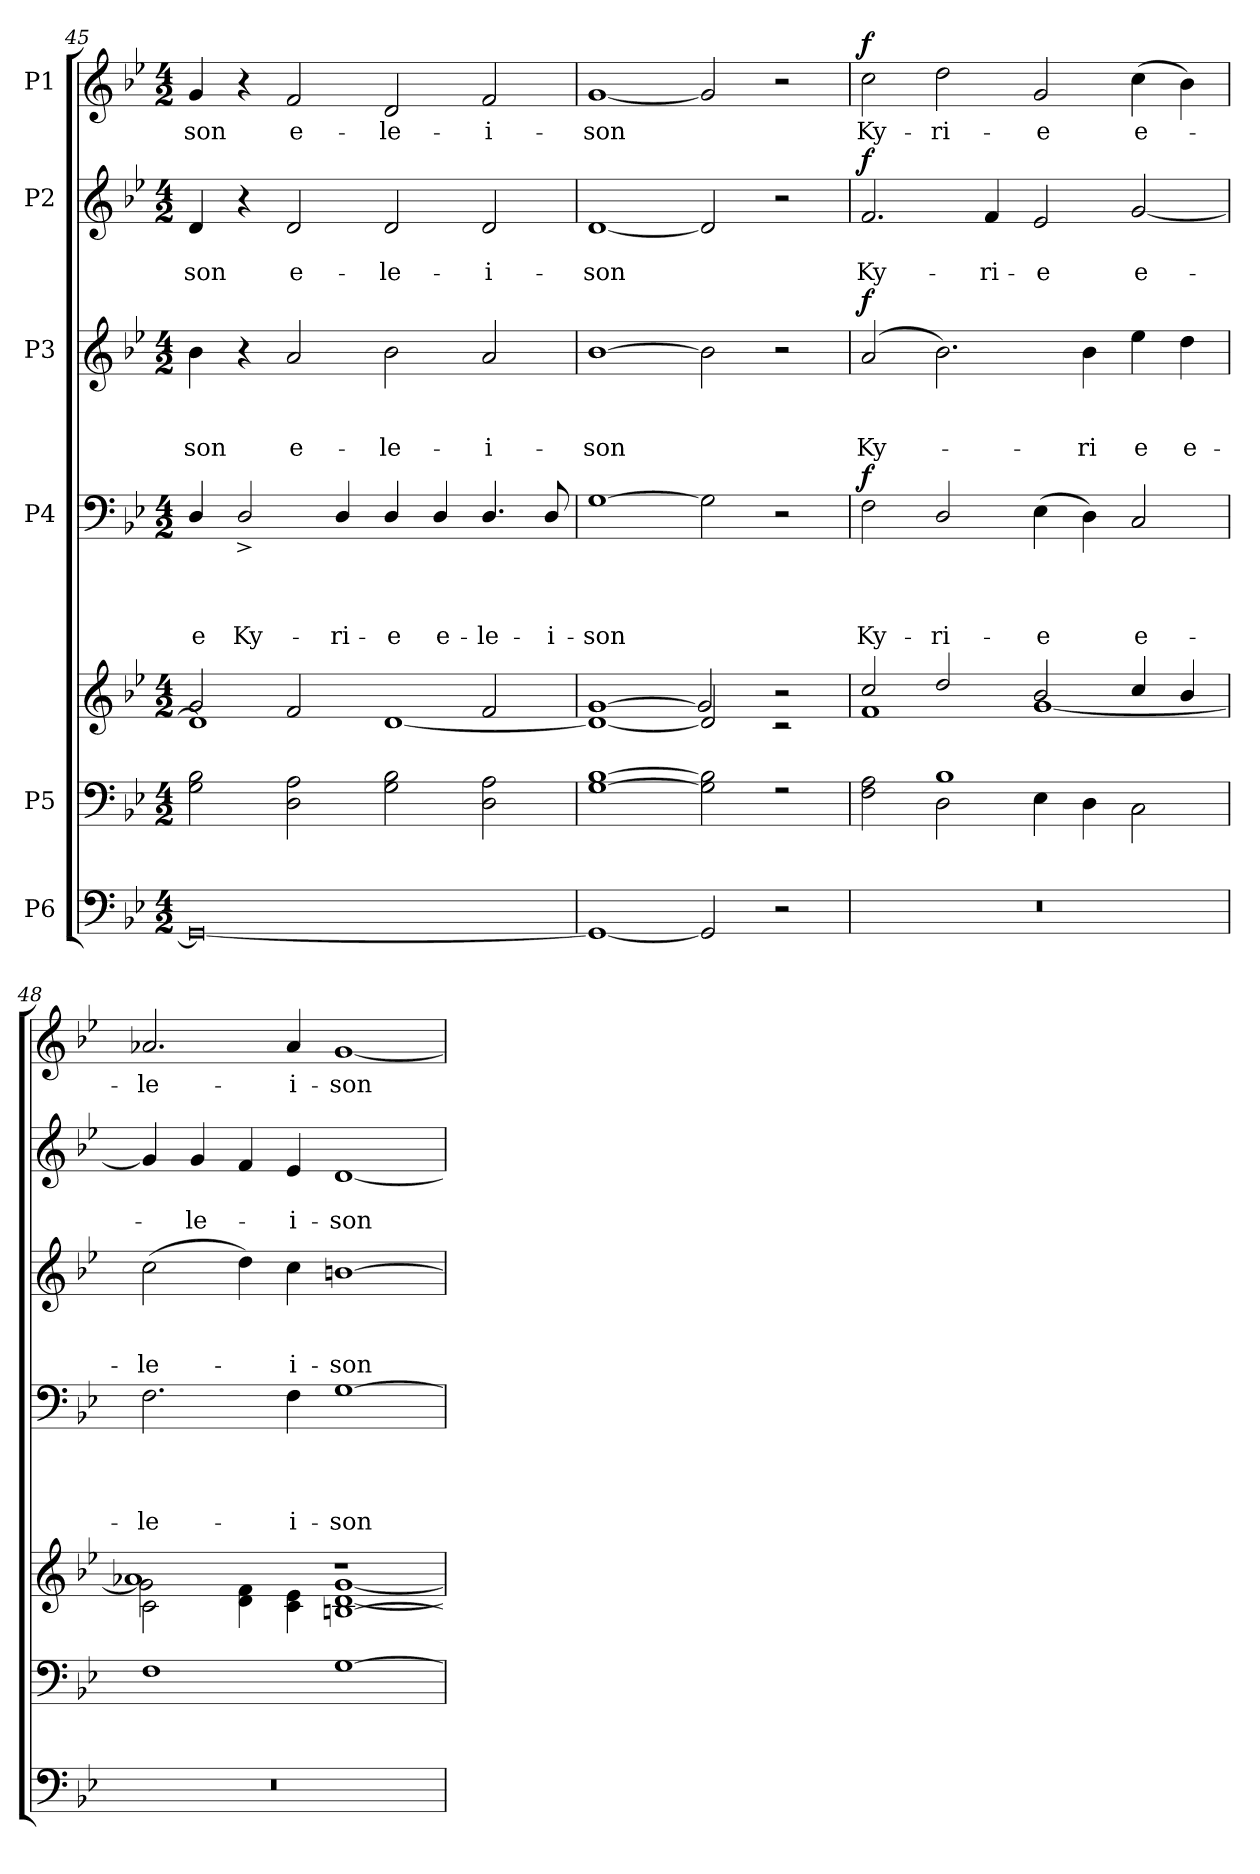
**kern	**kern	**kern	**kern	**text	**text	**text	**text	**dynam	**kern	**text	**text	**text	**dynam	**kern	**text	**text	**dynam	**kern	**text	**dynam
*part6	*part5	*part5	*part4	*part4	*part4	*part4	*part4	*part4	*part3	*part3	*part3	*part3	*part3	*part2	*part2	*part2	*part2	*part1	*part1	*part1
*staff7	*staff6	*staff5	*staff4	*staff4	*staff4	*staff4	*staff4	*staff4	*staff3	*staff3	*staff3	*staff3	*staff3	*staff2	*staff2	*staff2	*staff2	*staff1	*staff1	*staff1
*I"P6	*I"P5	*	*I"P4	*	*	*	*	*	*I"P3	*	*	*	*	*I"P2	*	*	*	*I"P1	*	*
!!LO:PB:g=z
*clefF4	*clefF4	*clefG2	*clefF4	*	*	*	*	*	*clefG2	*	*	*	*	*clefG2	*	*	*	*clefG2	*	*
*	*	*	*	*	*	*	*	*	*ITrd7c12	*	*	*	*	*	*	*	*	*	*	*
*k[b-e-]	*k[b-e-]	*k[b-e-]	*k[b-e-]	*	*	*	*	*	*k[b-e-]	*	*	*	*	*k[b-e-]	*	*	*	*k[b-e-]	*	*
*B-:	*B-:	*B-:	*B-:	*	*	*	*	*	*B-:	*	*	*	*	*B-:	*	*	*	*B-:	*	*
*M4/2	*M4/2	*M4/2	*M4/2	*	*	*	*	*	*M4/2	*	*	*	*	*M4/2	*	*	*	*M4/2	*	*
=45	=45	=45	=45	=45	=45	=45	=45	=45	=45	=45	=45	=45	=45	=45	=45	=45	=45	=45	=45	=45
*	*^	*^	*	*	*	*	*	*	*	*	*	*	*	*	*	*	*	*	*	*
*	*	*	*	*^	*	*	*	*	*	*	*	*	*	*	*	*	*	*	*	*	*	*
!	!	!	!	!	!	!	!	!	!	!LO:LY:b	!	!	!	!	!LO:LY:b	!	!	!	!LO:LY:b	!	!	!LO:LY:b	!
0GG_	2G\ 2B-\	0ryy	0ryy	1d]	2g/	4D/	.	.	.	-e	.	4B-\	.	.	-son	.	4d/	.	-son	.	4g/	-son	.
!	!	!	!	!	!	!	!	!	!	!LO:LY:b	!	!	!	!	!	!	!	!	!	!	!	!	!
.	.	.	.	.	.	2D^>/	.	.	.	Ky-	.	4r	.	.	.	.	4r	.	.	.	4r	.	.
!	!	!	!	!	!	!	!	!	!	!	!	!	!	!	!LO:LY:b	!	!	!	!LO:LY:b	!	!	!LO:LY:b	!
.	2D\ 2A\	.	.	.	2f/	.	.	.	.	.	.	2A/	.	.	e-	.	2d/	.	e-	.	2f/	e-	.
!	!	!	!	!	!	!	!	!	!	!LO:LY:b	!	!	!	!	!	!	!	!	!	!	!	!	!
.	.	.	.	.	.	4D/	.	.	.	-ri-	.	.	.	.	.	.	.	.	.	.	.	.	.
!	!	!	!	!	!	!	!	!	!	!LO:LY:b	!	!	!	!	!LO:LY:b	!	!	!	!LO:LY:b	!	!	!LO:LY:b	!
.	2G\ 2B-\	.	.	[<1d	2ryy	4D/	.	.	.	-e	.	2B-\	.	.	-le-	.	2d/	.	-le-	.	2d/	-le-	.
!	!	!	!	!	!	!	!	!	!	!LO:LY:b	!	!	!	!	!	!	!	!	!	!	!	!	!
.	.	.	.	.	.	4D/	.	.	.	e-	.	.	.	.	.	.	.	.	.	.	.	.	.
!	!	!	!	!	!	!	!	!	!	!LO:LY:b	!	!	!	!	!LO:LY:b	!	!	!	!LO:LY:b	!	!	!LO:LY:b	!
.	2D\ 2A\	.	.	.	2f/	4.D/	.	.	.	-le-	.	2A/	.	.	-i-	.	2d/	.	-i-	.	2f/	-i-	.
!	!	!	!	!	!	!	!	!	!	!LO:LY:b	!	!	!	!	!	!	!	!	!	!	!	!	!
.	.	.	.	.	.	8D/	.	.	.	-i-	.	.	.	.	.	.	.	.	.	.	.	.	.
=46	=46	=46	=46	=46	=46	=46	=46	=46	=46	=46	=46	=46	=46	=46	=46	=46	=46	=46	=46	=46	=46	=46	=46
!	!	!	!	!	!	!	!	!	!	!LO:LY:b	!	!	!	!	!LO:LY:b	!	!	!	!LO:LY:b	!	!	!LO:LY:b	!
1GG_	[<1G [>1B-	0ryy	0ryy	1d_	[>1g	[>1G	.	.	.	-son	.	[>1B-	.	.	-son	.	[<1d	.	-son	.	[<1g	-son	.
2GG/]	2G\] 2B-\]	.	.	2d/]	2g/]	2G\]	.	.	.	.	.	2B-\]	.	.	.	.	2d/]	.	.	.	2g/]	.	.
2r	2r	.	.	2rc	2r	2r	.	.	.	.	.	2r	.	.	.	.	2r	.	.	.	2r	.	.
=47	=47	=47	=47	=47	=47	=47	=47	=47	=47	=47	=47	=47	=47	=47	=47	=47	=47	=47	=47	=47	=47	=47	=47
!	!	!	!	!	!	!	!	!	!	!LO:LY:b	!LO:DY:a	!	!	!	!LO:LY:b	!LO:DY:a	!	!	!LO:LY:b	!LO:DY:a	!	!LO:LY:b	!LO:DY:a
0r	2F\ 2A\	2ryy	0ryy	1f	2cc/	2F\	.	.	.	Ky-	f	(<2A/	.	.	Ky-	f	2.f/	.	Ky-	f	2cc\	Ky-	f
!	!	!	!	!	!	!	!	!	!	!LO:LY:b	!	!	!	!	!	!	!	!	!	!	!	!LO:LY:b	!
.	2D\	1B-	.	.	2dd/	2D/	.	.	.	-ri-	.	2.B-\)	.	.	.	.	.	.	.	.	2dd\	-ri-	.
!	!	!	!	!	!	!	!	!	!	!	!	!	!	!	!	!	!	!	!LO:LY:b	!	!	!	!
.	.	.	.	.	.	.	.	.	.	.	.	.	.	.	.	.	4f/	.	-ri-	.	.	.	.
!	!	!	!	!	!	!	!	!	!	!LO:LY:b	!	!	!	!	!	!	!	!	!LO:LY:b	!	!	!LO:LY:b	!
.	4E-\	.	.	[<1g	2b-/	(>4E-\	.	.	.	-e	.	.	.	.	.	.	2e-/	.	-e	.	2g/	-e	.
!	!	!	!	!	!	!	!	!	!	!	!	!	!	!	!LO:LY:b	!	!	!	!	!	!	!	!
.	4D\	.	.	.	.	4D\)	.	.	.	.	.	4B-\	.	.	-ri	.	.	.	.	.	.	.	.
!	!	!	!	!	!	!	!	!	!	!LO:LY:b	!	!	!	!	!LO:LY:b	!	!	!	!LO:LY:b	!	!	!LO:LY:b	!
.	2C\	2ryy	.	.	4cc/	2C/	.	.	.	e-	.	4e-\	.	.	e	.	[<2g/	.	e-	.	(>4cc\	e-	.
!	!	!	!	!	!	!	!	!	!	!	!	!	!	!	!LO:LY:b	!	!	!	!	!	!	!	!
.	.	.	.	.	4b-/	.	.	.	.	.	.	4d\	.	.	e-	.	.	.	.	.	4b-\)	.	.
=48	=48	=48	=48	=48	=48	=48	=48	=48	=48	=48	=48	=48	=48	=48	=48	=48	=48	=48	=48	=48	=48	=48	=48
!	!	!	!	!	!	!	!	!	!	!LO:LY:b	!	!	!	!	!LO:LY:b	!	!	!	!	!	!	!LO:LY:b	!
0r	1F	0ryy	2c\	2g\]	1a-X	2.F\	.	.	.	-le-	.	(>2c\	.	.	-le-	.	4g/]	.	.	.	2.a-X/	-le-	.
!	!	!	!	!	!	!	!	!	!	!	!	!	!	!	!	!	!	!	!LO:LY:b	!	!	!	!
.	.	.	.	.	.	.	.	.	.	.	.	.	.	.	.	.	4g/	.	-le-	.	.	.	.
.	.	.	4d\ 4f\	2ryy	.	.	.	.	.	.	.	4d\)	.	.	.	.	4f/	.	.	.	.	.	.
!	!	!	!	!	!	!	!	!	!	!LO:LY:b	!	!	!	!	!LO:LY:b	!	!	!	!LO:LY:b	!	!	!LO:LY:b	!
.	.	.	4c\ 4e-\	.	.	4F\	.	.	.	-i-	.	4c\	.	.	-i-	.	4e-/	.	-i-	.	4a-/	-i-	.
!	!	!	!	!	!	!	!	!	!	!LO:LY:b	!	!	!	!	!LO:LY:b	!	!	!	!LO:LY:b	!	!	!LO:LY:b	!
.	[>1G	.	[<1Bn	[<1d [>1g	1r	[>1G	.	.	.	-son	.	[>1Bn	.	.	-son	.	[<1d	.	-son	.	[<1g	-son	.
*	*v	*v	*	*	*	*	*	*	*	*	*	*	*	*	*	*	*	*	*	*	*	*	*
*	*	*v	*v	*v	*	*	*	*	*	*	*	*	*	*	*	*	*	*	*	*	*	*
=	=	=	=	=	=	=	=	=	=	=	=	=	=	=	=	=	=	=	=	=
*-	*-	*-	*-	*-	*-	*-	*-	*-	*-	*-	*-	*-	*-	*-	*-	*-	*-	*-	*-	*-
